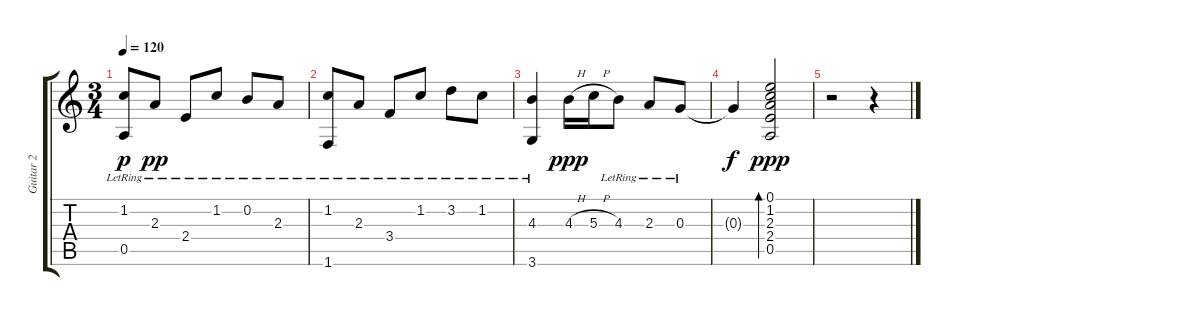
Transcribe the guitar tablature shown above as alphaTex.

\track ("Guitar 2" "Guitar 2") {instrument electricguitarjazz}
\staff {score tabs}
\tuning (E4 B3 G3 D3 A2 E2) {hide}
\ts (3 4)
\tempo 120
\clef g2
\ks c
(1.2{lr} 0.5{lr}).8{dy p} 2.3{lr}.8{dy pp} 2.4{lr}.8 1.2{lr}.8 0.2{lr}.8 2.3{lr}.8 |
(1.2{lr} 1.6{lr}).8 2.3{lr}.8 3.4{lr}.8 1.2{lr}.8 3.2{lr}.8 1.2{lr}.8 |
(4.3{lr} 3.6{lr}).4 4.3{h}.16{dy ppp} 5.3{h}.16 4.3{lr}.8 2.3{lr}.8 0.3{lr}.8 |
0.3{t}.4{dy f} (0.1 1.2 2.3 2.4 0.5).2{bd 480 dy ppp} |
r.2 r.4
